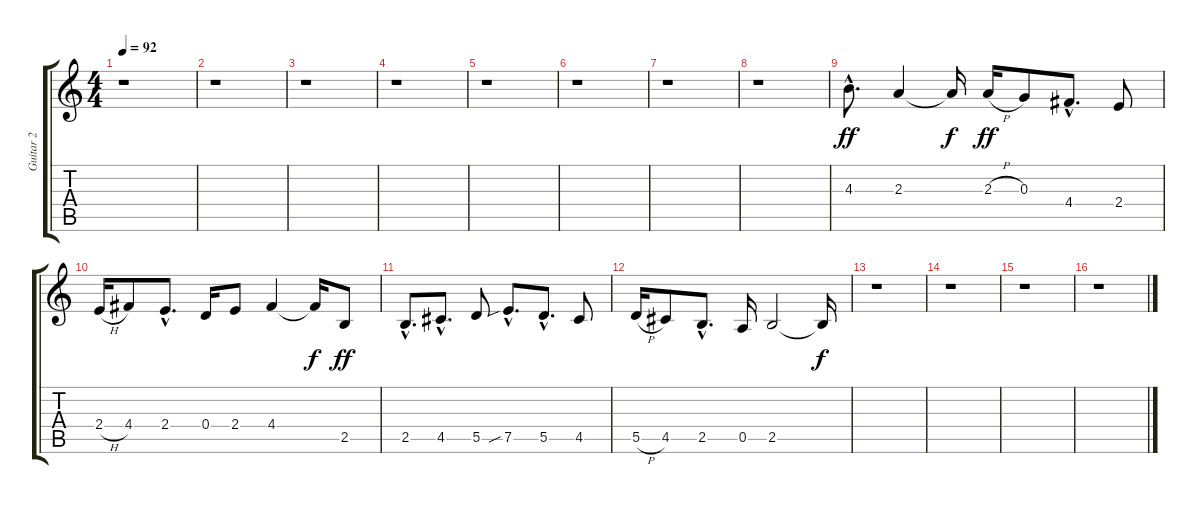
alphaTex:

\track ("Guitar 2" "Guitar 2") {instrument electricguitarjazz}
\staff {score tabs}
\tuning (E4 B3 G3 D3 A2 E2) {hide}
\ts (4 4)
\tempo 92
\clef g2
\ks c
r.1{dy ff instrument electricguitarjazz} |
r.1 |
r.1 |
r.1 |
r.1 |
r.1 |
r.1 |
r.1 |
4.3{hac}.8{d} 2.3.4 2.3{t}.16{dy f} 2.3{h}.16{dy ff} 0.3.8 4.4{hac}.8{d} 2.4.8 |
2.4{h}.16 4.4.8 2.4{hac}.8{d} 0.4.16 2.4.8 4.4.4 4.4{t}.16{dy f} 2.5.8{dy ff} |
2.5{hac}.8{d} 4.5{hac}.8{d} 5.5.8 7.5{sib hac}.8{d} 5.5{hac}.8{d} 4.5.8 |
5.5{h}.16 4.5.8 2.5{hac}.8{d} 0.5.16 2.5.2 2.5{t}.16{dy f} |
r.1 |
r.1 |
r.1 |
r.1
